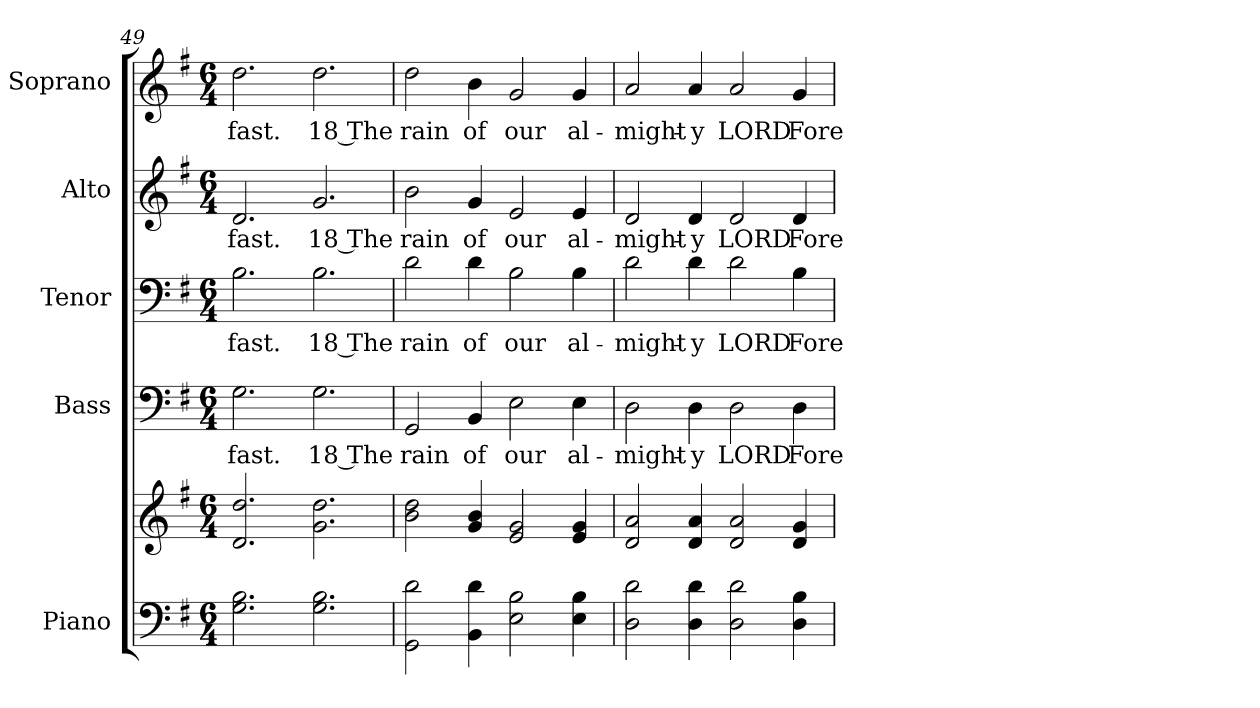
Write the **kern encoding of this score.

**kern	**kern	**kern	**text	**kern	**text	**kern	**text	**kern	**text
*part5	*part5	*part4	*part4	*part3	*part3	*part2	*part2	*part1	*part1
*staff6	*staff5	*staff4	*staff4	*staff3	*staff3	*staff2	*staff2	*staff1	*staff1
*I"Piano	*	*I"Bass	*	*I"Tenor	*	*I"Alto	*	*I"Soprano	*
*I'Pno.	*	*I'B.	*	*I'T.	*	*I'A.	*	*I'S.	*
!!LO:PB:g=z
*clefF4	*clefG2	*clefF4	*	*clefF4	*	*clefG2	*	*clefG2	*
*k[f#]	*k[f#]	*k[f#]	*	*k[f#]	*	*k[f#]	*	*k[f#]	*
*G:	*G:	*G:	*	*G:	*	*G:	*	*G:	*
*M6/4	*M6/4	*M6/4	*	*M6/4	*	*M6/4	*	*M6/4	*
=49	=49	=49	=49	=49	=49	=49	=49	=49	=49
!	!	!	!LO:LY:b:color=#000000	!	!	!	!	!	!
!	!	!	!	!	!LO:LY:b:color=#000000	!	!	!	!
!	!	!	!	!	!	!	!LO:LY:b:color=#000000	!	!
!	!	!	!	!	!	!	!	!	!LO:LY:b:color=#000000
2.Gi\ 2.Bi	2.di/ 2.ddi	2.Gi\	fast.	2.Bi\	fast.	2.di/	fast.	2.ddi\	fast.
!	!	!	!LO:LY:b:color=#000000	!	!	!	!	!	!
!	!	!	!	!	!LO:LY:b:color=#000000	!	!	!	!
!	!	!	!	!	!	!	!LO:LY:b:color=#000000	!	!
!	!	!	!	!	!	!	!	!	!LO:LY:b:color=#000000
2.Gi\ 2.Bi	2.gi\ 2.ddi	2.Gi\	18 The	2.Bi\	18 The	2.gi/	18 The	2.ddi\	18 The
=50	=50	=50	=50	=50	=50	=50	=50	=50	=50
!	!	!	!LO:LY:b:color=#000000	!	!	!	!	!	!
!	!	!	!	!	!LO:LY:b:color=#000000	!	!	!	!
!	!	!	!	!	!	!	!LO:LY:b:color=#000000	!	!
!	!	!	!	!	!	!	!	!	!LO:LY:b:color=#000000
2GGi\ 2di	2bi\ 2ddi	2GGi/	rain	2di\	rain	2bi\	rain	2ddi\	rain
!	!	!	!LO:LY:b:color=#000000	!	!	!	!	!	!
!	!	!	!	!	!LO:LY:b:color=#000000	!	!	!	!
!	!	!	!	!	!	!	!LO:LY:b:color=#000000	!	!
!	!	!	!	!	!	!	!	!	!LO:LY:b:color=#000000
4BBi\ 4di	4gi/ 4bi	4BBi/	of	4di\	of	4gi/	of	4bi\	of
!	!	!	!LO:LY:b:color=#000000	!	!	!	!	!	!
!	!	!	!	!	!LO:LY:b:color=#000000	!	!	!	!
!	!	!	!	!	!	!	!LO:LY:b:color=#000000	!	!
!	!	!	!	!	!	!	!	!	!LO:LY:b:color=#000000
2Ei\ 2Bi	2ei/ 2gi	2Ei\	our	2Bi\	our	2ei/	our	2gi/	our
!	!	!	!LO:LY:b:color=#000000	!	!	!	!	!	!
!	!	!	!	!	!LO:LY:b:color=#000000	!	!	!	!
!	!	!	!	!	!	!	!LO:LY:b:color=#000000	!	!
!	!	!	!	!	!	!	!	!	!LO:LY:b:color=#000000
4Ei\ 4Bi	4ei/ 4gi	4Ei\	al-	4Bi\	al-	4ei/	al-	4gi/	al-
=51	=51	=51	=51	=51	=51	=51	=51	=51	=51
!	!	!	!LO:LY:b:color=#000000	!	!	!	!	!	!
!	!	!	!	!	!LO:LY:b:color=#000000	!	!	!	!
!	!	!	!	!	!	!	!LO:LY:b:color=#000000	!	!
!	!	!	!	!	!	!	!	!	!LO:LY:b:color=#000000
2Di\ 2di	2di/ 2ai	2Di\	-might-	2di\	-might-	2di/	-might-	2ai/	-might-
!	!	!	!LO:LY:b:color=#000000	!	!	!	!	!	!
!	!	!	!	!	!LO:LY:b:color=#000000	!	!	!	!
!	!	!	!	!	!	!	!LO:LY:b:color=#000000	!	!
!	!	!	!	!	!	!	!	!	!LO:LY:b:color=#000000
4Di\ 4di	4di/ 4ai	4Di\	-y	4di\	-y	4di/	-y	4ai/	-y
!	!	!	!LO:LY:b:color=#000000	!	!	!	!	!	!
!	!	!	!	!	!LO:LY:b:color=#000000	!	!	!	!
!	!	!	!	!	!	!	!LO:LY:b:color=#000000	!	!
!	!	!	!	!	!	!	!	!	!LO:LY:b:color=#000000
2Di\ 2di	2di/ 2ai	2Di\	LORD	2di\	LORD	2di/	LORD	2ai/	LORD
!	!	!	!LO:LY:b:color=#000000	!	!	!	!	!	!
!	!	!	!	!	!LO:LY:b:color=#000000	!	!	!	!
!	!	!	!	!	!	!	!LO:LY:b:color=#000000	!	!
!	!	!	!	!	!	!	!	!	!LO:LY:b:color=#000000
4Di\ 4Bi	4di/ 4gi	4Di\	Fore	4Bi\	Fore	4di/	Fore	4gi/	Fore
=	=	=	=	=	=	=	=	=	=
*-	*-	*-	*-	*-	*-	*-	*-	*-	*-
